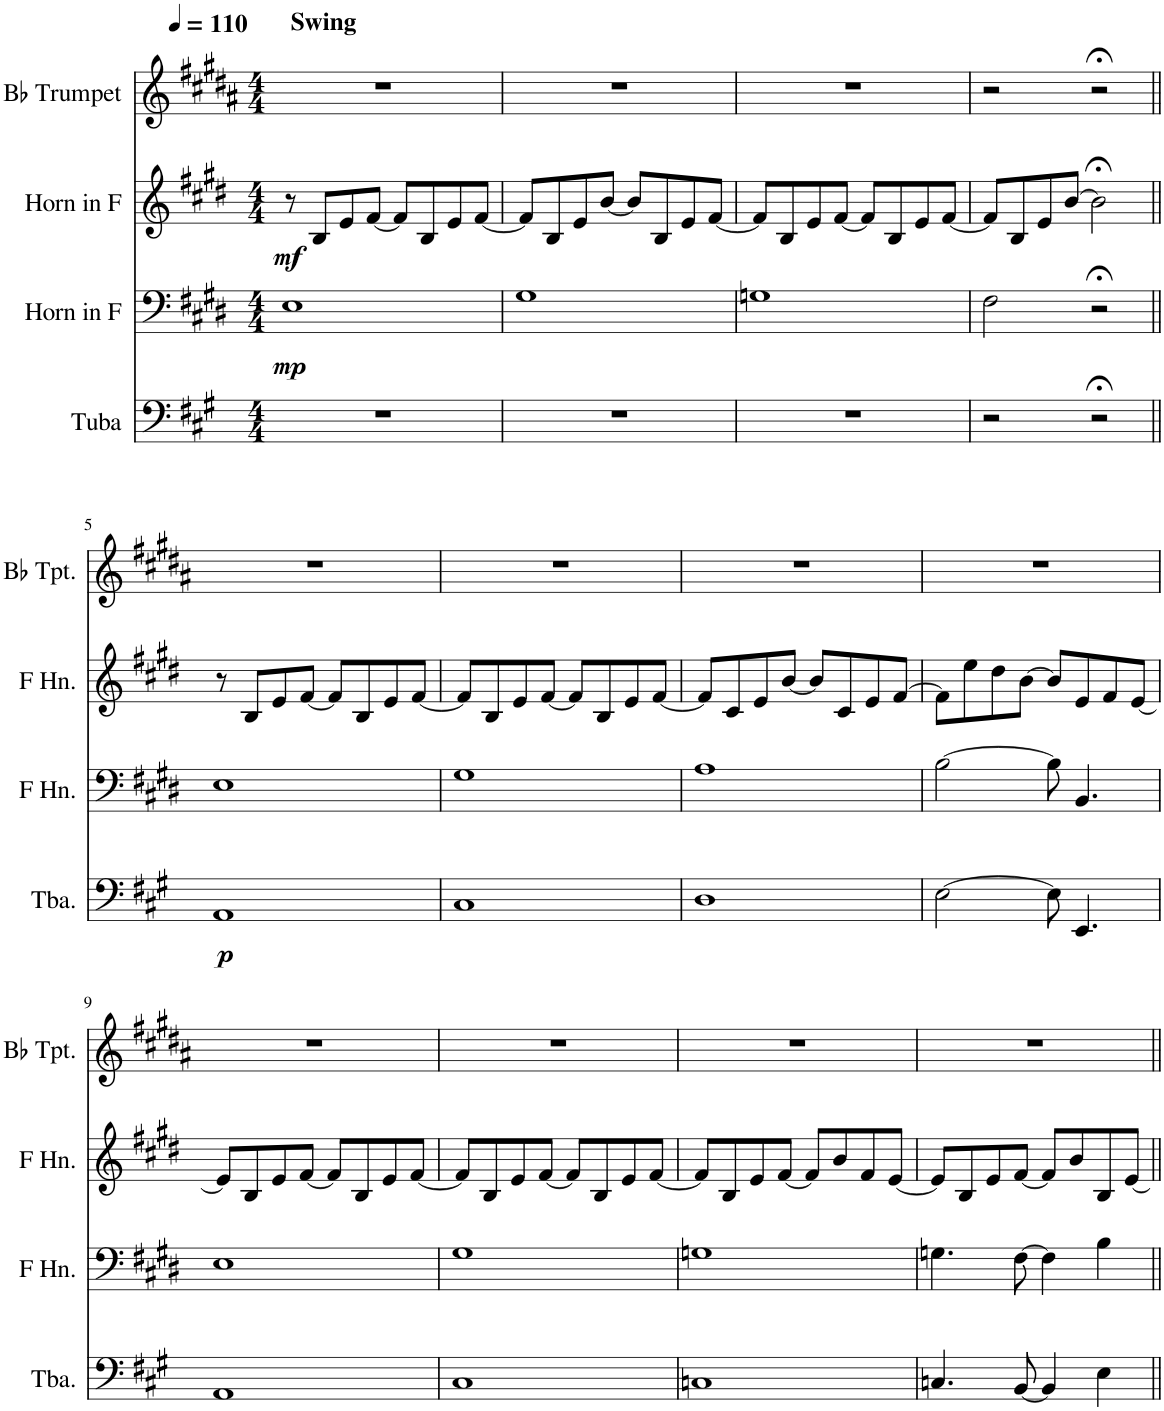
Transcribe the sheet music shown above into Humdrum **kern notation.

**kern	**dynam	**kern	**dynam	**kern	**dynam	**kern
*part4	*part4	*part3	*part3	*part2	*part2	*part1
*staff4	*staff4	*staff3	*staff3	*staff2	*staff2	*staff1
*I"Tuba	*	*I"Horn in F	*	*I"Horn in F	*	*I"Bb Trumpet
*I'Tba.	*	*	*	*	*	*I'Bb Tpt.
*clefF4	*	*clefF4	*	*clefG2	*	*clefG2
*	*	*Trd4c7	*	*Trd4c7	*	*Trd1c2
*k[f#c#g#]	*	*k[f#c#g#d#]	*	*k[f#c#g#d#]	*	*k[f#c#g#d#a#]
*M4/4	*	*M4/4	*	*M4/4	*	*M4/4
*MM110	*	*MM110	*	*MM110	*	*MM110
=1	=1	=1	=1	=1	=1	=1
!	!	!	!	!	!	!LO:TX:a:B:t=Swing
!	!	!	!LO:DY:b	!	!LO:DY:b	!
1r	.	1E	mp	8r	mf	1r
.	.	.	.	8B/L	.	.
.	.	.	.	8e/	.	.
.	.	.	.	[8f#/J	.	.
.	.	.	.	8f#/L]	.	.
.	.	.	.	8B/	.	.
.	.	.	.	8e/	.	.
.	.	.	.	[8f#/J	.	.
=2	=2	=2	=2	=2	=2	=2
1r	.	1G#	.	8f#/L]	.	1r
.	.	.	.	8B/	.	.
.	.	.	.	8e/	.	.
.	.	.	.	[8b/J	.	.
.	.	.	.	8b/L]	.	.
.	.	.	.	8B/	.	.
.	.	.	.	8e/	.	.
.	.	.	.	[8f#/J	.	.
=3	=3	=3	=3	=3	=3	=3
1r	.	1Gn	.	8f#/L]	.	1r
.	.	.	.	8B/	.	.
.	.	.	.	8e/	.	.
.	.	.	.	[8f#/J	.	.
.	.	.	.	8f#/L]	.	.
.	.	.	.	8B/	.	.
.	.	.	.	8e/	.	.
.	.	.	.	[8f#/J	.	.
=4	=4	=4	=4	=4	=4	=4
2r	.	2F#\	.	8f#/L]	.	2r
.	.	.	.	8B/	.	.
.	.	.	.	8e/	.	.
.	.	.	.	[8b/J	.	.
2r;<	.	2r;<	.	2b;<\]	.	2r;<
!!LO:LB:g=z
=5||	=5||	=5||	=5||	=5||	=5||	=5||
!	!LO:DY:b	!	!	!	!	!
1AA	p	1E	.	8r	.	1r
.	.	.	.	8B/L	.	.
.	.	.	.	8e/	.	.
.	.	.	.	[8f#/J	.	.
.	.	.	.	8f#/L]	.	.
.	.	.	.	8B/	.	.
.	.	.	.	8e/	.	.
.	.	.	.	[8f#/J	.	.
=6	=6	=6	=6	=6	=6	=6
1C#	.	1G#	.	8f#/L]	.	1r
.	.	.	.	8B/	.	.
.	.	.	.	8e/	.	.
.	.	.	.	[8f#/J	.	.
.	.	.	.	8f#/L]	.	.
.	.	.	.	8B/	.	.
.	.	.	.	8e/	.	.
.	.	.	.	[8f#/J	.	.
=7	=7	=7	=7	=7	=7	=7
1D	.	1A	.	8f#/L]	.	1r
.	.	.	.	8c#/	.	.
.	.	.	.	8e/	.	.
.	.	.	.	[8b/J	.	.
.	.	.	.	8b/L]	.	.
.	.	.	.	8c#/	.	.
.	.	.	.	8e/	.	.
.	.	.	.	[8f#/J	.	.
=8	=8	=8	=8	=8	=8	=8
[2E\	.	[2B\	.	8f#\L]	.	1r
.	.	.	.	8ee\	.	.
.	.	.	.	8dd#\	.	.
.	.	.	.	[8b\J	.	.
8E\]	.	8B\]	.	8b/L]	.	.
4.EE/	.	4.BB/	.	8e/	.	.
.	.	.	.	8f#/	.	.
.	.	.	.	[8e/J	.	.
!!LO:LB:g=z
=9	=9	=9	=9	=9	=9	=9
1AA	.	1E	.	8e/L]	.	1r
.	.	.	.	8B/	.	.
.	.	.	.	8e/	.	.
.	.	.	.	[8f#/J	.	.
.	.	.	.	8f#/L]	.	.
.	.	.	.	8B/	.	.
.	.	.	.	8e/	.	.
.	.	.	.	[8f#/J	.	.
=10	=10	=10	=10	=10	=10	=10
1C#	.	1G#	.	8f#/L]	.	1r
.	.	.	.	8B/	.	.
.	.	.	.	8e/	.	.
.	.	.	.	[8f#/J	.	.
.	.	.	.	8f#/L]	.	.
.	.	.	.	8B/	.	.
.	.	.	.	8e/	.	.
.	.	.	.	[8f#/J	.	.
=11	=11	=11	=11	=11	=11	=11
1Cn	.	1Gn	.	8f#/L]	.	1r
.	.	.	.	8B/	.	.
.	.	.	.	8e/	.	.
.	.	.	.	[8f#/J	.	.
.	.	.	.	8f#/L]	.	.
.	.	.	.	8b/	.	.
.	.	.	.	8f#/	.	.
.	.	.	.	[8e/J	.	.
=12	=12	=12	=12	=12	=12	=12
4.Cn/	.	4.Gn\	.	8e/L]	.	1r
.	.	.	.	8B/	.	.
.	.	.	.	8e/	.	.
[8BB/	.	[8F#\	.	[8f#/J	.	.
4BB/]	.	4F#\]	.	8f#/L]	.	.
.	.	.	.	8b/	.	.
4E\	.	4B\	.	8B/	.	.
.	.	.	.	[8e/J	.	.
=||	=||	=||	=||	=||	=||	=||
*-	*-	*-	*-	*-	*-	*-
